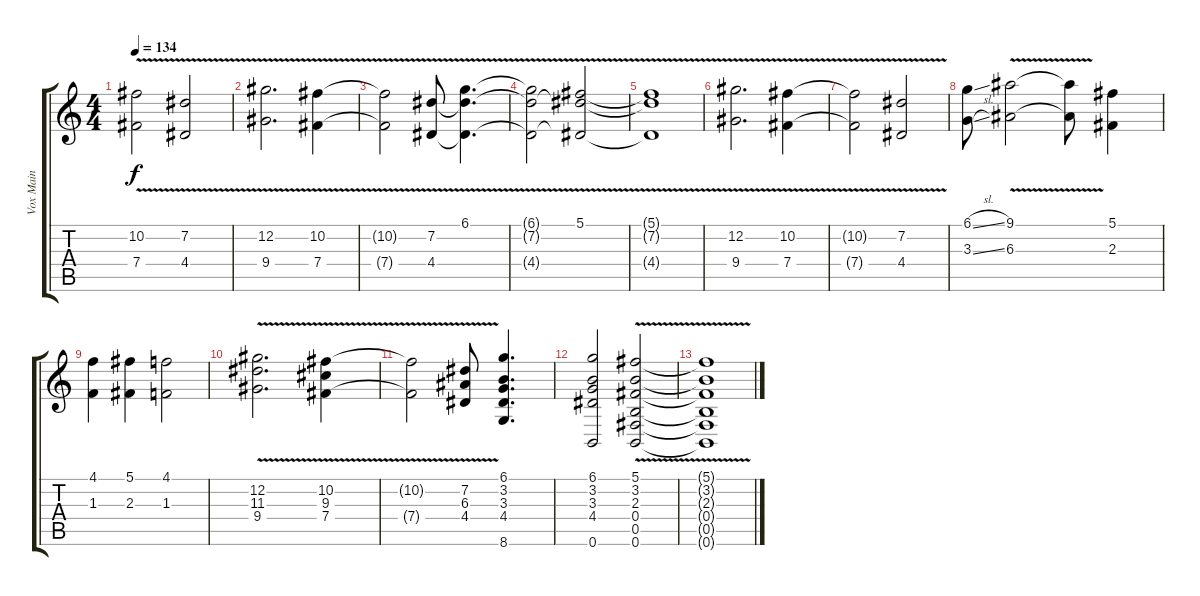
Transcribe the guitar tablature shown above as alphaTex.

\track ("Vox Main" "Vox Main") {instrument electricbasspick}
\staff {score tabs}
\tuning (Db4 Ab3 E3 B2 Gb2 B1) {hide}
\ts (4 4)
\tempo 134
\clef g2
\ks c
(10.2{t} 7.4{v t}).2{dy f} (7.2 4.4{v}).2 |
(12.2 9.4{v}).2{d} (10.2 7.4{v}).4 |
(10.2{t} 7.4{v t}).2 (7.2 4.4{v}).8 (6.1 7.2{t} 4.4{v t}).4{d} |
(6.1{t} 7.2{t} 4.4{v t}).2 (5.1 7.2{t} 4.4{v t}).2 |
(5.1{t} 7.2{t} 4.4{v t}).1 |
(12.2 9.4{v}).2{d} (10.2 7.4{v}).4 |
(10.2{t} 7.4{v t}).2 (7.2 4.4{v}).2 |
(6.1{sl} 3.3{sl}).8 (9.1{v} 6.3).2 (9.1{v t} 6.3{t}).8 (5.1 2.3).4 |
(4.1 1.3).4 (5.1 2.3).4 (4.1 1.3).2 |
(12.2 11.3 9.4{v}).2{d} (10.2 9.3 7.4{v}).4 |
(10.2{t} 7.4{v t}).2 (7.2 6.3 4.4{v}).8 (6.1 3.2 3.3 4.4 8.6).4{d} |
(6.1 3.2 3.3 4.4 0.6).2 (5.1{v} 3.2{v} 2.3 0.4 0.5 0.6).2 |
(5.1{v t} 3.2{v t} 2.3{t} 0.4{t} 0.5{t} 0.6{t}).1
